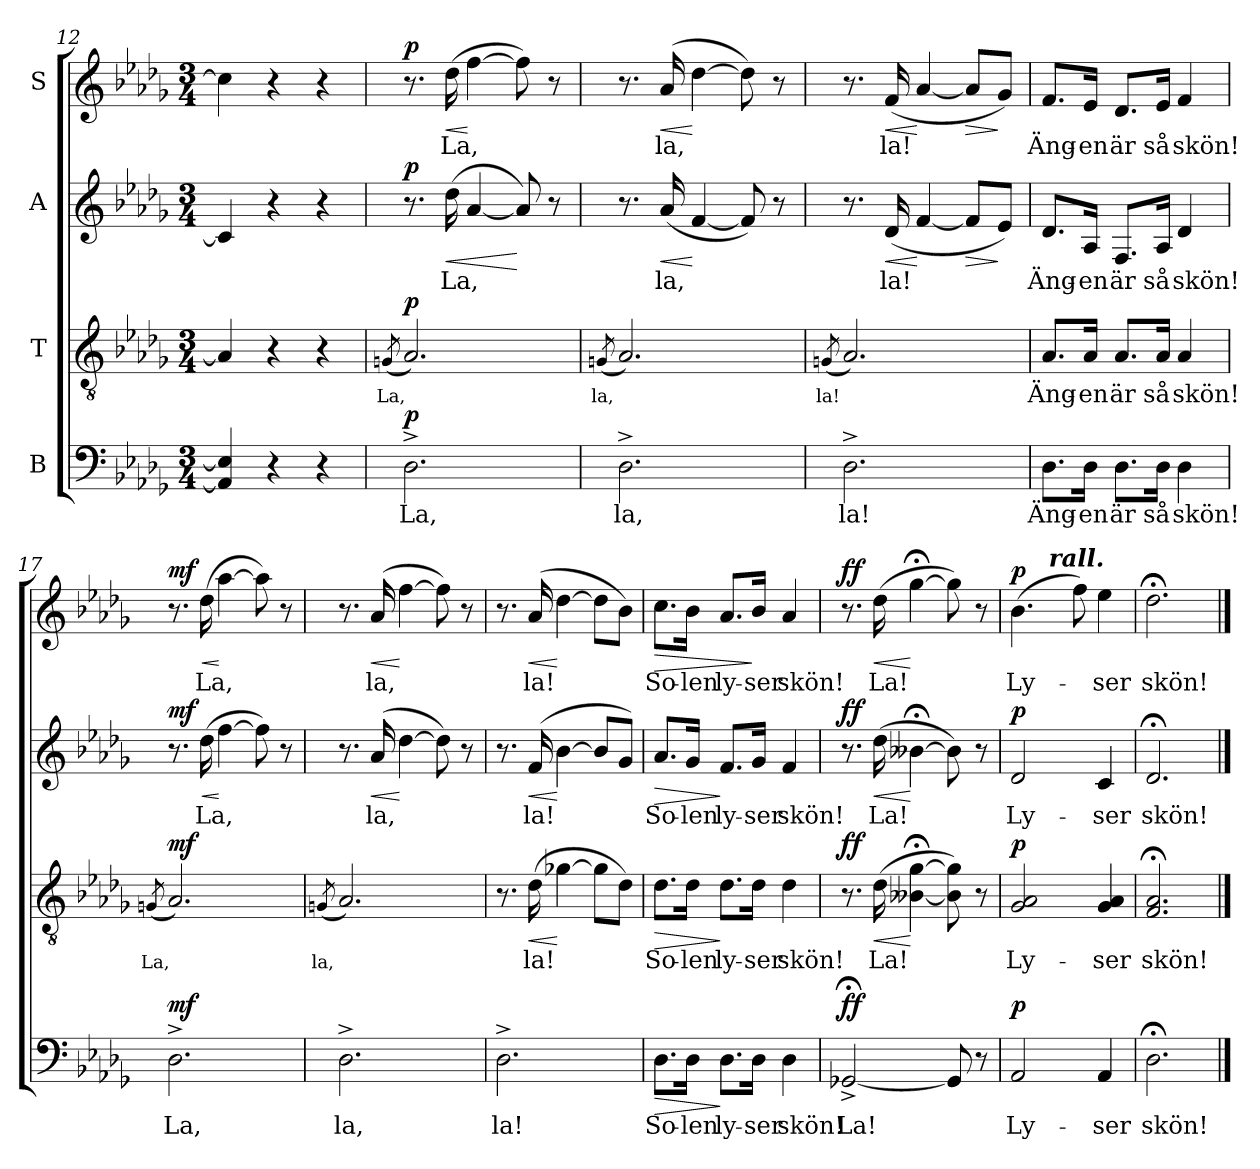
**kern	**text	**dynam	**kern	**text	**dynam	**kern	**text	**dynam	**kern	**text	**dynam
*part4	*part4	*part4	*part3	*part3	*part3	*part2	*part2	*part2	*part1	*part1	*part1
*staff4	*staff4	*staff4	*staff3	*staff3	*staff3	*staff2	*staff2	*staff2	*staff1	*staff1	*staff1
*I"B	*	*	*I"T	*	*	*I"A	*	*	*I"S	*	*
*clefF4	*	*	*clefGv2	*	*	*clefG2	*	*	*clefG2	*	*
*k[b-e-a-d-g-]	*	*	*k[b-e-a-d-g-]	*	*	*k[b-e-a-d-g-]	*	*	*k[b-e-a-d-g-]	*	*
*D-:	*	*	*D-:	*	*	*D-:	*	*	*D-:	*	*
*M3/4	*	*	*M3/4	*	*	*M3/4	*	*	*M3/4	*	*
=12	=12	=12	=12	=12	=12	=12	=12	=12	=12	=12	=12
4AA-/] 4E-/]	.	.	4A-/]	.	.	4c/]	.	.	4cc\]	.	.
4r	.	.	4r	.	.	4r	.	.	4r	.	.
4r	.	.	4r	.	.	4r	.	.	4r	.	.
=13	=13	=13	=13	=13	=13	=13	=13	=13	=13	=13	=13
.	.	.	(8qGn/	La,	.	.	.	.	.	.	.
!	!	!LO:DY:a	!	!	!LO:DY:a	!	!	!LO:DY:a	!	!	!LO:DY:a
2.D-^>\	La,	p	2.A-/)	.	p	8.r	.	p	8.r	.	p
!	!	!	!	!	!	!	!	!LO:HP:b	!	!	!LO:HP:b
.	.	.	.	.	.	(16dd-\	La,	<	(16dd-\	La,	<
.	.	.	.	.	.	[4a-/	.	.	[4ff\	.	[
.	.	.	.	.	.	8a-/])	.	[	8ff\])	.	.
.	.	.	.	.	.	8r	.	.	8r	.	.
=14	=14	=14	=14	=14	=14	=14	=14	=14	=14	=14	=14
.	.	.	(8qGn/	la,	.	.	.	.	.	.	.
2.D-^>\	la,	.	2.A-/)	.	.	8.r	.	.	8.r	.	.
!	!	!	!	!	!	!	!	!LO:HP:b	!	!	!LO:HP:b
.	.	.	.	.	.	(16a-/	la,	<	(16a-/	la,	<
.	.	.	.	.	.	[4f/	.	[	[4dd-\	.	[
.	.	.	.	.	.	8f/])	.	.	8dd-\])	.	.
.	.	.	.	.	.	8r	.	.	8r	.	.
=15	=15	=15	=15	=15	=15	=15	=15	=15	=15	=15	=15
.	.	.	(8qGn/	la!	.	.	.	.	.	.	.
2.D-^>\	la!	.	2.A-/)	.	.	8.r	.	.	8.r	.	.
!	!	!	!	!	!	!	!	!LO:HP:b	!	!	!LO:HP:b
.	.	.	.	.	.	(16d-/	la!	<	(16f/	la!	<
.	.	.	.	.	.	[4f/	.	[	[4a-/	.	[
!	!	!	!	!	!	!	!	!LO:HP:b	!	!	!LO:HP:b
.	.	.	.	.	.	8f/L]	.	>	8a-/L]	.	>
.	.	.	.	.	.	8e-/J)	.	]	8g-/J)	.	]
=16	=16	=16	=16	=16	=16	=16	=16	=16	=16	=16	=16
8.D-\L	Äng-	.	8.A-/L	Äng-	.	8.d-/L	Äng-	.	8.f/L	Äng-	.
16D-\Jk	-en	.	16A-/Jk	-en	.	16A-/Jk	-en	.	16e-/Jk	-en	.
8.D-\L	är	.	8.A-/L	är	.	8.F/L	är	.	8.d-/L	är	.
16D-\Jk	så	.	16A-/Jk	så	.	16A-/Jk	så	.	16e-/Jk	så	.
4D-\	skön!	.	4A-/	skön!	.	4d-/	skön!	.	4f/	skön!	.
!!LO:LB:g=z
=17	=17	=17	=17	=17	=17	=17	=17	=17	=17	=17	=17
.	.	.	(8qGn/	La,	.	.	.	.	.	.	.
!	!	!LO:DY:a	!	!	!LO:DY:a	!	!	!LO:HP:b	!	!	!LO:HP:b
!	!	!	!	!	!	!	!	!LO:DY:n=1:a	!	!	!LO:DY:n=1:a
2.D-^>\	La,	mf	2.A-/)	.	mf	8.r	.	< mf	8.r	.	< mf
.	.	.	.	.	.	(16dd-\	La,	.	(16dd-\	La,	.
.	.	.	.	.	.	[4ff\	.	[	[4aa-\	.	[
.	.	.	.	.	.	8ff\])	.	.	8aa-\])	.	.
.	.	.	.	.	.	8r	.	.	8r	.	.
=18	=18	=18	=18	=18	=18	=18	=18	=18	=18	=18	=18
.	.	.	(8qGn/	la,	.	.	.	.	.	.	.
2.D-^>\	la,	.	2.A-/)	.	.	8.r	.	.	8.r	.	.
!	!	!	!	!	!	!	!	!LO:HP:b	!	!	!LO:HP:b
.	.	.	.	.	.	(16a-/	la,	<	(16a-/	la,	<
.	.	.	.	.	.	[4dd-\	.	[	[4ff\	.	[
.	.	.	.	.	.	8dd-\])	.	.	8ff\])	.	.
.	.	.	.	.	.	8r	.	.	8r	.	.
=19	=19	=19	=19	=19	=19	=19	=19	=19	=19	=19	=19
2.D-^>\	la!	.	8.r	.	.	8.r	.	.	8.r	.	.
!	!	!	!	!	!LO:HP:b	!	!	!LO:HP:b	!	!	!LO:HP:b
.	.	.	(16d-\	la!	<	(16f/	la!	<	(16a-/	la!	<
.	.	.	[4g-X\	.	[	[4b-\	.	[	[4dd-\	.	[
.	.	.	8g-\L]	.	.	8b-/L]	.	.	8dd-\L]	.	.
.	.	.	8d-\J)	.	.	8g-/J)	.	.	8b-\J)	.	.
=20	=20	=20	=20	=20	=20	=20	=20	=20	=20	=20	=20
!	!	!LO:HP:b	!	!	!LO:HP:b	!	!	!LO:HP:b	!	!	!LO:HP:b
8.D-\L	So-	>	8.d-\L	So-	>	8.a-/L	So-	>	8.cc\L	So-	>
16D-\Jk	-len	.	16d-\Jk	-len	.	16g-/Jk	-len	.	16b-\Jk	-len	.
8.D-\L	ly-	]	8.d-\L	ly-	]	8.f/L	ly-	]	8.a-/L	ly-	.
16D-\Jk	-ser	.	16d-\Jk	-ser	.	16g-/Jk	-ser	.	16b-/Jk	-ser	]
4D-\	skön!	.	4d-\	skön!	.	4f/	skön!	.	4a-/	skön!	.
=21	=21	=21	=21	=21	=21	=21	=21	=21	=21	=21	=21
!	!	!LO:DY:a	!	!	!LO:DY:a	!	!	!LO:DY:a	!	!	!LO:DY:a
[2GG-X;<^</	La!	ff	8.r	.	ff	8.r	.	ff	8.r	.	ff
!	!	!	!	!	!LO:HP:b	!	!	!LO:HP:b	!	!	!LO:HP:b
.	.	.	(16d-\	La!	<	(16dd-\	La!	<	(16dd-\	La!	<
.	.	.	[4B--X\;< [4g-\;<	.	[	[4b--X;<\	.	[	[4gg-;<\	.	[
8GG-/]	.	.	8B--\] 8g-\])	.	.	8b--\])	.	.	8gg-\])	.	.
8r	.	.	8r	.	.	8r	.	.	8r	.	.
=22	=22	=22	=22	=22	=22	=22	=22	=22	=22	=22	=22
!	!	!LO:DY:a	!	!	!LO:DY:a	!	!	!LO:DY:a	!	!	!LO:DY:a
*	*	*	*	*	*	*	*	*	*^	*	*
2AA-/	Ly-	p	2G-/ 2A-/	Ly-	p	2d-/	Ly-	p	(4.b-\	4ryy	Ly-	p
!	!	!	!	!	!	!	!	!	!	!LO:TX:a:Bi:t=rall.	!	!
.	.	.	.	.	.	.	.	.	.	2ryy	.	.
.	.	.	.	.	.	.	.	.	8ff\)	.	.	.
4AA-/	-ser	.	4G-/ 4A-/	-ser	.	4c/	-ser	.	4ee-\	.	-ser	.
*	*	*	*	*	*	*	*	*	*v	*v	*	*
=23	=23	=23	=23	=23	=23	=23	=23	=23	=23	=23	=23
2.D-;<\	skön!	.	2.F/;< 2.A-/;<	skön!	.	2.d-;</	skön!	.	2.dd-;<\	skön!	.
==	==	==	==	==	==	==	==	==	==	==	==
*-	*-	*-	*-	*-	*-	*-	*-	*-	*-	*-	*-
